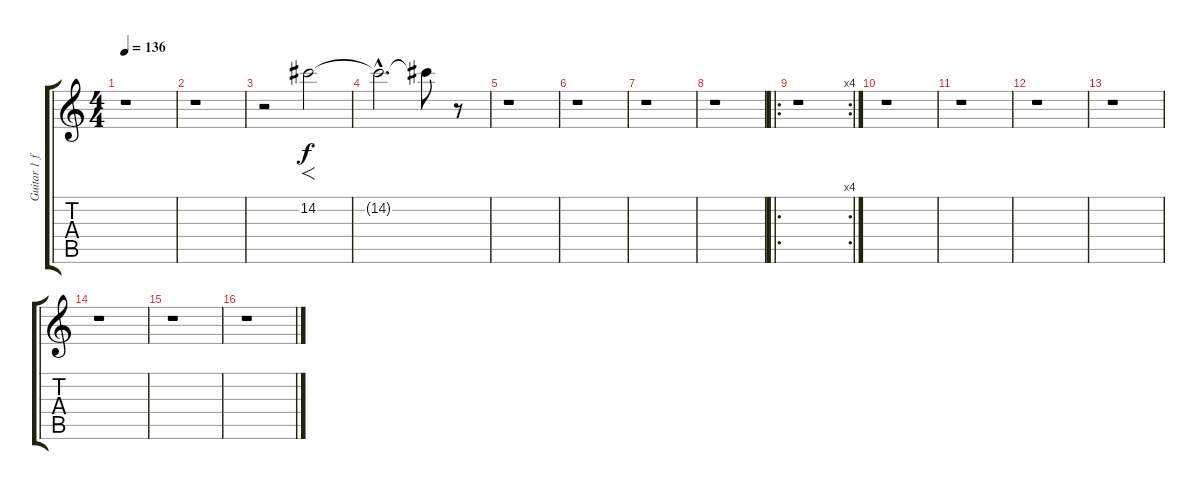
\track ("Guitar 1 feedback" "Guitar 1 f") {instrument guitarharmonics}
\staff {score tabs}
\tuning (E4 B3 G3 D3 A2 E2) {hide}
\ts (4 4)
\tempo 136
\clef g2
\ks c
r.1{dy f instrument guitarharmonics} |
r.1 |
r.2 14.2.2{f} |
14.2{hac t}.2{d} 14.2{t}.8 r.8 |
r.1 |
r.1 |
r.1 |
r.1 |
\ro
\rc 4
r.1 |
r.1 |
r.1 |
r.1 |
r.1 |
r.1 |
r.1 |
r.1
